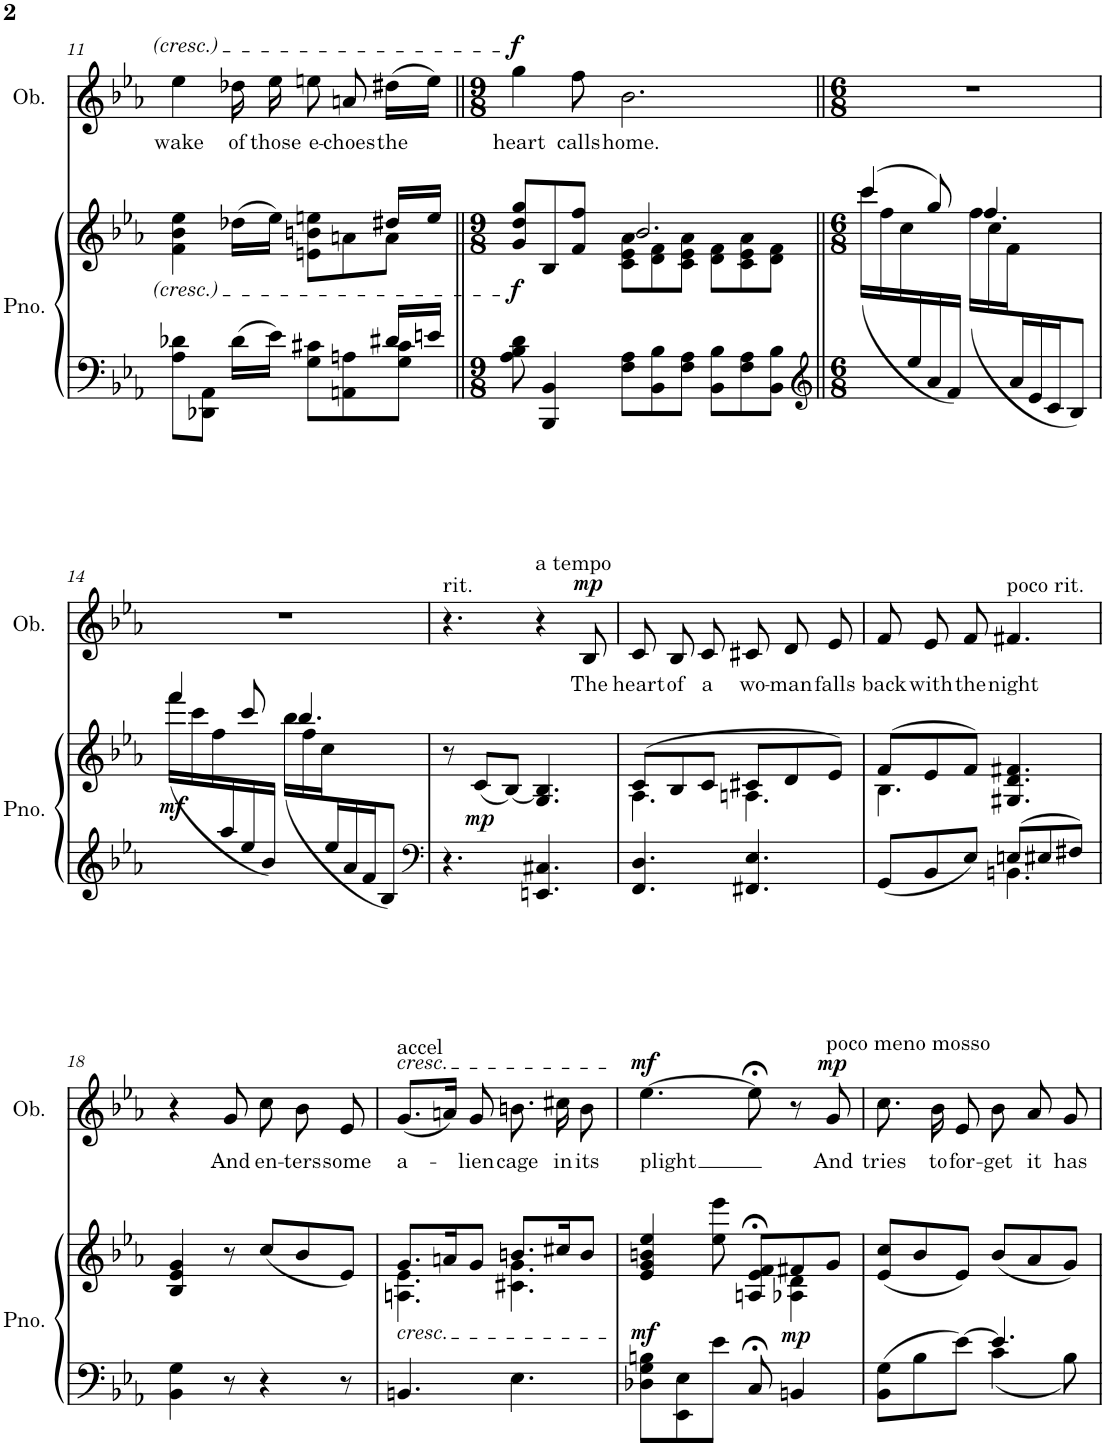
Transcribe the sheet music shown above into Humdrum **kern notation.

**kern	**kern	**dynam	**kern	**text	**dynam
*part2	*part2	*part2	*part1	*part1	*part1
*staff3	*staff2	*staff2/3	*staff1	*staff1	*staff1
*I"Piano	*	*	*I"Oboe	*	*
*I'Pno.	*	*	*I'Ob.	*	*
!!LO:PB:g=z
*clefF4	*clefG2	*	*clefG2	*	*
*k[b-e-a-]	*k[b-e-a-]	*	*k[b-e-a-]	*	*
*M6/8	*M6/8	*	*M6/8	*	*
=11	=11	=11	=11	=11	=11
*^	*^	*	*	*	*
!	!	!	!	!	!	!LO:LY:b	!
8A-\ 8d-X\L	8ryy	4f\ 4b-\ 4ee-\	8ryy	.	4ee-\	wake	.
*v	*v	*	*	*	*	*	*
*	*v	*v	*	*	*	*
8DD-X\ 8AA-\J	.	.	.	.	.
!	!	!	!	!LO:LY:b	!
16d-\LL	(16dd-X\LL	.	16dd-X\	of	.
!	!	!	!	!LO:LY:b	!
16e-\JJ	16ee-\JJ)	.	16ee-\	those	.
!	!	!	!	!LO:LY:b	!
8G\ 8c#X\L	8en\ 8bn\ 8een\L	.	8een\	e-	.
!	!	!	!	!LO:LY:b	!
8AAn\ 8An\	8an\	.	8an/	-choes	.
*^	*^	*	*	*	*
!	!	!	!	!	!	!LO:LY:b	!
8G\ 8c#\J	16d#X/LL	8a\J	16dd#X/LL	.	(16dd#X\LL	the	.
.	16en/JJ	.	16ee/JJ	.	16ee\JJ)	.	.
*v	*v	*	*	*	*	*	*
=12||	=12||	=12||	=12||	=12||	=12||	=12||
*M9/8	*M9/8	*	*	*M9/8	*	*
*^	*	*	*	*	*	*
!	!	!	!	!LO:DY:b	!	!LO:LY:b	!LO:DY:a
*v	*v	*	*	*	*	*	*
8A-\ 8B-\ 8d\	8g/ 8dd/ 8gg/L	4.ryy	f	4gg\	heart	f
4BBB-/ 4BB-/	8B-/	.	.	.	.	.
!	!	!	!	!	!LO:LY:b	!
.	8f/ 8ff/J	.	.	8ff\	calls	.
!	!	!	!	!	!LO:LY:b	!
8F\ 8A-\L	2.b-/	8c\ 8e-\ 8a-\L	.	2.b-\	home.	.
8BB-\ 8B-\	.	8d\ 8f\	.	.	.	.
8F\ 8A-\J	.	8c\ 8e-\ 8a-\J	.	.	.	.
8BB-\ 8B-\L	.	8d\ 8f\L	.	.	.	.
8F\ 8A-\	.	8c\ 8e-\ 8a-\	.	.	.	.
8BB-\ 8B-\J	.	8d\ 8f\J	.	.	.	.
=13||	=13||	=13||	=13||	=13||	=13||	=13||
*clefG2	*	*	*	*	*	*
*M6/8	*M6/8	*	*	*M6/8	*	*
8.ryy	(>4ccc/	(<16ccc\LL	.	2.r	.	.
.	.	16ff\	.	.	.	.
.	.	16cc\	.	.	.	.
16ee-/	.	8.ryy	.	.	.	.
16a-/	8gg/)	.	.	.	.	.
16f/JJ)	.	.	.	.	.	.
*	*	*Xbrackettup	*	*	*	*
8ryy	4.ff/	(<24ff\LL	.	.	.	.
.	.	24cc\	.	.	.	.
.	.	24f\	.	.	.	.
*Xbrackettup	*	*	*	*	*	*
24a-/	.	4ryy	.	.	.	.
24e-/	.	.	.	.	.	.
24c/J	.	.	.	.	.	.
8B-/J)	.	.	.	.	.	.
!!LO:LB:g=z
=14	=14	=14	=14	=14	=14	=14
!	!	!	!LO:DY:b	!	!	!
8.ryy	4fff/	(<16fff\LL	mf	2.r	.	.
.	.	16ccc\	.	.	.	.
.	.	16ff\	.	.	.	.
16aa-/	.	8.ryy	.	.	.	.
16ee-/	8ccc/	.	.	.	.	.
16b-/JJ)	.	.	.	.	.	.
8ryy	4.bb-/	(<24bb-\LL	.	.	.	.
.	.	24ff\	.	.	.	.
.	.	24cc\	.	.	.	.
24ee-/	.	4ryy	.	.	.	.
24a-/	.	.	.	.	.	.
24f/J	.	.	.	.	.	.
8B-/J)	.	.	.	.	.	.
*	*v	*v	*	*	*	*
=15	=15	=15	=15	=15	=15
*clefF4	*	*	*	*	*
!	!	!	!LO:TX:a:t=rit.	!	!
4.r	8r	.	4.r	.	.
!	!	!LO:DY:b	!	!	!
.	(8c/L	mp	.	.	.
.	[8B-/J)	.	.	.	.
!	!	!	!LO:TX:a:t=a tempo	!	!
4.EEn/ 4.C#X/	4.G/ 4.B-/]	.	4r	.	.
!	!	!	!	!LO:LY:b	!LO:DY:a
.	.	.	8B-/	The	mp
=16	=16	=16	=16	=16	=16
*	*^	*	*	*	*
!	!	!	!	!	!LO:LY:b	!
4.FF/ 4.D/	(8c/L	4.A-\	.	8c/	heart	.
!	!	!	!	!	!LO:LY:b	!
.	8B-/	.	.	8B-/	of	.
!	!	!	!	!	!LO:LY:b	!
.	8c/J	.	.	8c/	a	.
!	!	!	!	!	!LO:LY:b	!
4.FF#X/ 4.E-/	8c#X/L	4.An\	.	8c#X/	wo-	.
!	!	!	!	!	!LO:LY:b	!
.	8d/	.	.	8d/	-man	.
!	!	!	!	!	!LO:LY:b	!
.	8e-/J)	.	.	8e-/	falls	.
=17	=17	=17	=17	=17	=17	=17
*^	*	*	*	*	*	*
!	!	!	!	!	!	!LO:LY:b	!
8GG/L	4.ryy	(8f/L	4.B-\	.	8f/	back	.
!	!	!	!	!	!	!LO:LY:b	!
8BB-/	.	8e-/	.	.	8e-/	with	.
!	!	!	!	!	!	!LO:LY:b	!
8E-/J	.	8f/J)	.	.	8f/	the	.
!	!	!	!	!	!LO:TX:a:t=poco rit.	!	!
!	!	!	!	!	!	!LO:LY:b	!
8En/L	4.BBn\	4.G#X/ 4.d/ 4.f#X/	4.ryy	.	4.f#X/	night	.
8E#X/	.	.	.	.	.	.	.
8F#X/J	.	.	.	.	.	.	.
*v	*v	*	*	*	*	*	*
*	*v	*v	*	*	*	*
!!LO:LB:g=z
=18	=18	=18	=18	=18	=18
4BB-\ 4G\	4B-/ 4e-/ 4g/	.	4r	.	.
!	!	!	!	!LO:LY:b	!
8r	8r	.	8g/	And	.
!	!	!	!	!LO:LY:b	!
4r	(8cc/L	.	8cc\	en-	.
!	!	!	!	!LO:LY:b	!
.	8b-/	.	8b-\	-ters	.
!	!	!	!	!LO:LY:b	!
8r	8e-/J)	.	8e-/	some	.
=19	=19	=19	=19	=19	=19
*	*^	*	*	*	*
!	!	!	!	!LO:TX:a:t=accel	!	!
!	!	!	!	!LO:TX:a:i:t=cresc.	!	!
!	!LO:TX:b:i:t=cresc.	!	!	!	!	!
!	!	!	!	!	!LO:LY:b	!
4.BBn/	8.g/L	4.An\ 4.e-\	.	(8.g/L	a-	.
.	16an/K	.	.	16an/Jk)	.	.
!	!	!	!	!	!LO:LY:b	!
.	8g/J	.	.	8g/	-lien	.
!	!	!	!	!	!LO:LY:b	!
4.E-\	8.bn/L	4.c#X\ 4.g\	.	8.bn\	cage	.
!	!	!	!	!	!LO:LY:b	!
.	16cc#X/K	.	.	16cc#X\	in	.
!	!	!	!	!	!LO:LY:b	!
.	8b/J	.	.	8b\	its	.
=20	=20	=20	=20	=20	=20	=20
!	!	!	!LO:DY:b	!	!LO:LY:b	!LO:DY:a
8D-X\ 8G\ 8Bn\L	4e-/ 4g/ 4bn/ 4ee-/	2ryy	mf	[4.ee-\	plight	mf
8EE-\ 8E-\	.	.	.	.	.	.
8e-\J	8ee-\ 8eee-\	.	.	.	.	.
8C;</	8An/;< 8e-/;< 8f/;<L	.	.	8ee-;<\]	.	.
!	!	!	!LO:DY:b	!	!	!
4BBn/	8f#X/	4A-X\ 4d\	mp	8r	.	.
!	!	!	!	!LO:TX:a:t=poco meno mosso	!	!
!	!	!	!	!	!LO:LY:b	!LO:DY:a
.	8g/J	.	.	8g/	And	mp
*	*v	*v	*	*	*	*
=21	=21	=21	=21	=21	=21
*^	*	*	*	*	*
!	!	!	!	!	!LO:LY:b	!
8BB-\ 8G\L	4.ryy	(8e-/ 8cc/L	.	8.cc\	tries	.
8B-\	.	8b-/	.	.	.	.
!	!	!	!	!	!LO:LY:b	!
.	.	.	.	16b-\	to	.
!	!	!	!	!	!LO:LY:b	!
[8e-\J	.	8e-/J)	.	8e-/	for-	.
!	!	!	!	!	!LO:LY:b	!
4.e-/]	4c\	(8b-/L	.	8b-\	-get	.
!	!	!	!	!	!LO:LY:b	!
.	.	8a-/	.	8a-/	it	.
!	!	!	!	!	!LO:LY:b	!
.	8B-\	8g/J)	.	8g/	has	.
*v	*v	*	*	*	*	*
=	=	=	=	=	=
*-	*-	*-	*-	*-	*-
